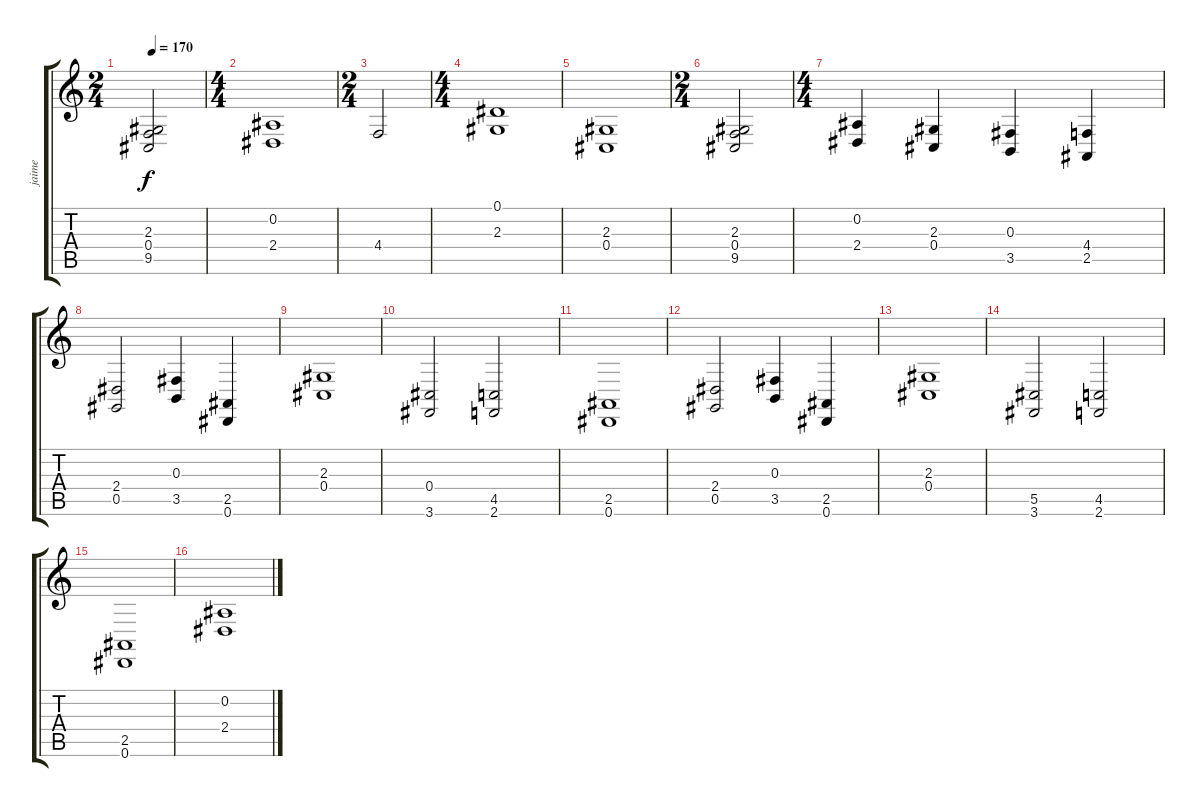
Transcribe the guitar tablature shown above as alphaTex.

\track ("jaime" "jaime") {instrument churchorgan}
\staff {score tabs}
\tuning (Eb4 Bb3 Gb3 Db3 Ab2 Eb2) {hide}
\ts (2 4)
\tempo 170
\clef g2
\ks c
(2.3 0.4 9.5).2{dy f} |
\ts (4 4)
(0.2 2.4).1 |
\ts (2 4)
4.4.2 |
\ts (4 4)
(0.1 2.3).1 |
(2.3 0.4).1 |
\ts (2 4)
(2.3 0.4 9.5).2 |
\ts (4 4)
(0.2 2.4).4 (2.3 0.4).4 (0.3 3.5).4 (4.4 2.5).4 |
(2.4 0.5).2 (0.3 3.5).4 (2.5 0.6).4 |
(2.3 0.4).1 |
(0.4 3.6).2 (4.5 2.6).2 |
(2.5 0.6).1 |
(2.4 0.5).2 (0.3 3.5).4 (2.5 0.6).4 |
(2.3 0.4).1 |
(5.5 3.6).2 (4.5 2.6).2 |
(2.5 0.6).1 |
(0.2 2.4).1
